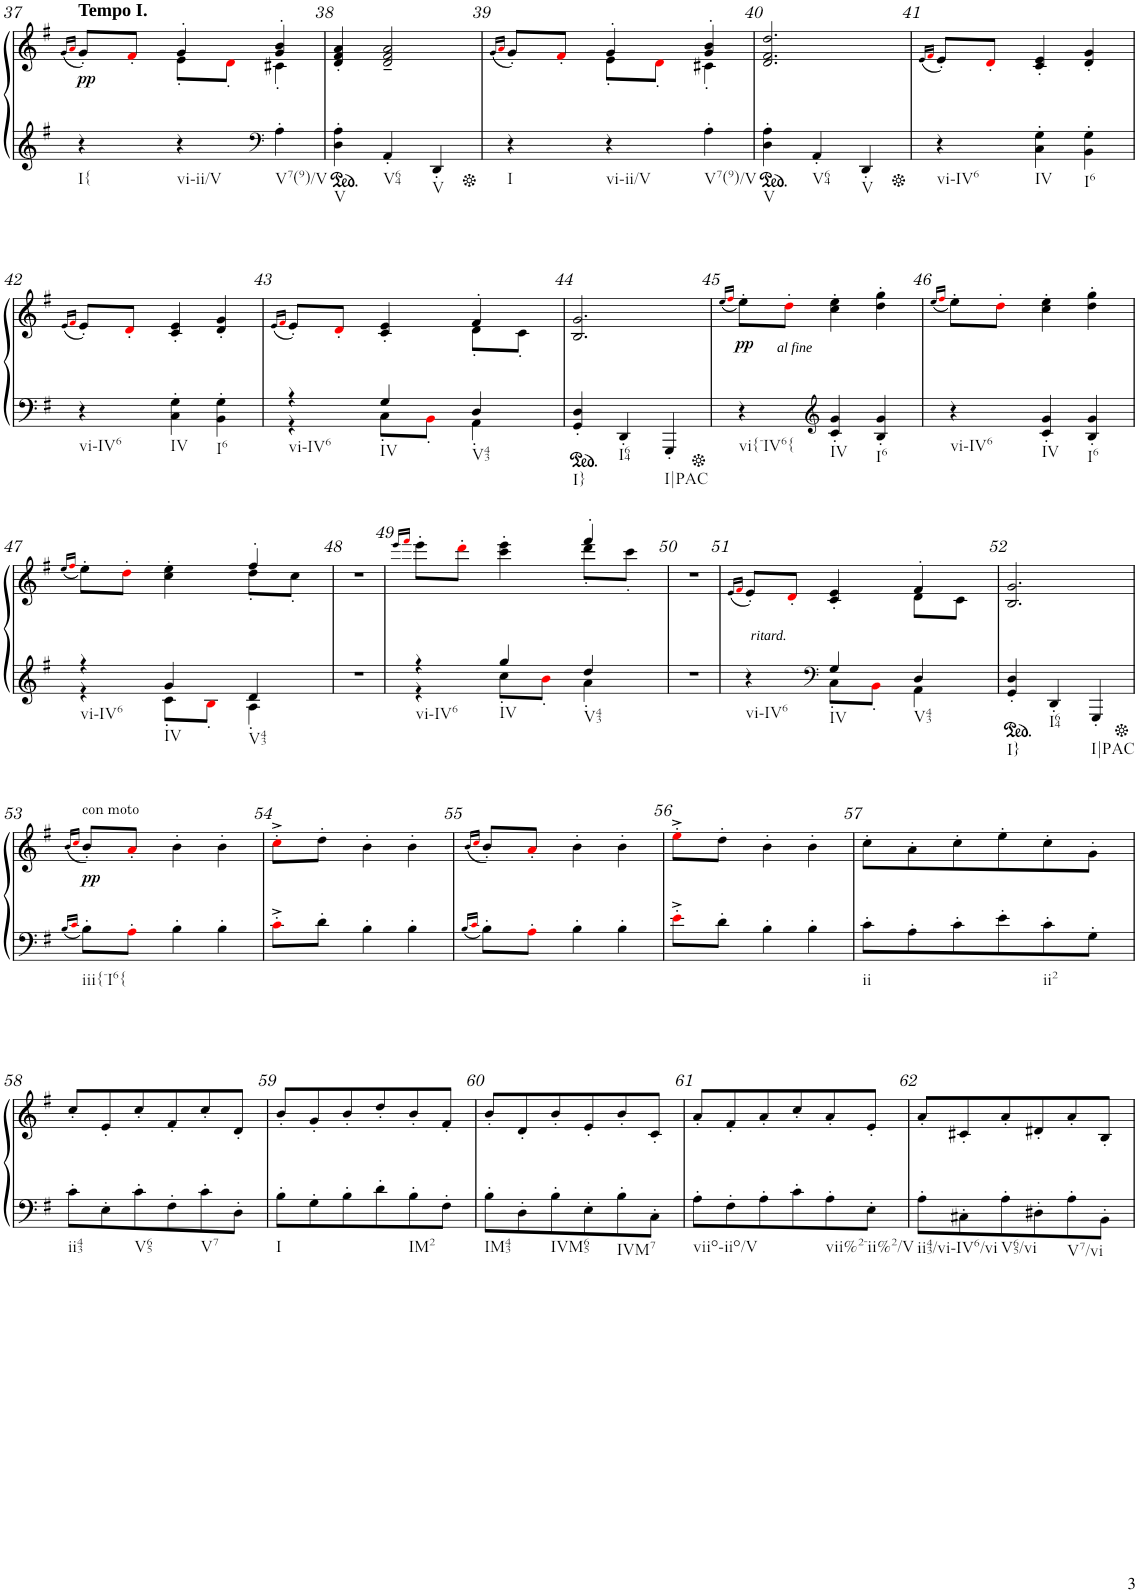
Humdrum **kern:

**kern	**kern	**dynam
*part1	*part1	*part1
*staff2	*staff1	*staff1/2
*I"Midi_1	*	*
!!LO:PB:g=z
*clefF4	*clefG2	*
*k[f#]	*k[f#]	*
*G:	*G:	*
*M3/4	*M3/4	*
=37	=37	=37
.	(<16qg/LL	.
.	16qai/JJ	.
*	*^	*
!	!LO:TX:a:B:t=Tempo I.	!	!
!LO:TX:b:t=I{	!	!	!
!	!	!	!LO:DY:b
4r	8g'/L)	4ryy	pp
.	8f#'i/J	.	.
!LO:TX:b:t=vi-ii/V	!	!	!
4r	4g'/	8e'\L	.
.	.	8d'i\J	.
*clefF4	*	*	*
!LO:TX:b:t=V7(9)/V	!	!	!
4A'\	4g/' 4b/'	4c#X'\	.
=38	=38	=38	=38
!LO:TX:b:t=V	!	!	!
*	*v	*v	*
4D\' 4A\'	4d/' 4f#/' 4a/'	.
!LO:TX:b:t=V64	!	!
4AA'/	2d/~ 2f#/~ 2a/~	.
!LO:TX:b:t=V	!	!
4DD'/	.	.
=39	=39	=39
.	(<16qg/LL	.
.	16qai/JJ	.
*	*^	*
!LO:TX:b:t=I	!	!	!
4r	8g'/L)	4ryy	.
.	8f#'i/J	.	.
!LO:TX:b:t=vi-ii/V	!	!	!
4r	4g'/	8e'\L	.
.	.	8d'i\J	.
!LO:TX:b:t=V7(9)/V	!	!	!
4A'\	4g/' 4b/'	4c#X'\	.
=40	=40	=40	=40
!LO:TX:b:t=V	!	!	!
*	*v	*v	*
4D\' 4A\'	2.d/ 2.f#/ 2.dd/	.
!LO:TX:b:t=V64	!	!
4AA'/	.	.
!LO:TX:b:t=V	!	!
4DD'/	.	.
=41	=41	=41
.	(<16qe/LL	.
.	16qf#i/JJ	.
!LO:TX:b:t=vi-IV6	!	!
4r	8e'/L)	.
.	8d'i/J	.
!LO:TX:b:t=IV	!	!
4C\' 4G\'	4c/' 4e/'	.
!LO:TX:b:t=I6	!	!
4BB\' 4G\'	4d/' 4g/'	.
!!LO:LB:g=z
=42	=42	=42
.	(<16qe/LL	.
.	16qf#i/JJ	.
!LO:TX:b:t=vi-IV6	!	!
4r	8e'/L)	.
.	8d'i/J	.
!LO:TX:b:t=IV	!	!
4C\' 4G\'	4c/' 4e/'	.
!LO:TX:b:t=I6	!	!
4BB\' 4G\'	4d/' 4g/'	.
=43	=43	=43
.	(<16qe/LL	.
.	16qf#i/JJ	.
*^	*^	*
!LO:TX:b:t=vi-IV6	!	!	!	!
4r	4r	8e'/L)	2ryy	.
.	.	8d'i/J	.	.
!LO:TX:b:t=IV	!	!	!	!
4G/	8C'\L	4c/' 4e/'	.	.
.	8BB'i\J	.	.	.
!LO:TX:b:t=V43	!	!	!	!
4D/	4AA'\	4f#'/	8d'\L	.
.	.	.	8c'\J	.
*v	*v	*	*	*
=44	=44	=44	=44
!LO:TX:b:t=I}	!	!	!
*	*v	*v	*
4GG/' 4D/'	2.B/ 2.g/	.
!LO:TX:b:t=I64	!	!
4DD'/	.	.
!LO:TX:b:t=I|PAC	!	!
4GGG'/	.	.
=45	=45	=45
.	(<16qee/LL	.
.	16qff#i/JJ	.
!LO:TX:b:t=vi{-IV6{	!	!
!	!	!LO:DY:b
4r	8ee'\L)	pp
!	!LO:TX:b:i:t=al fine	!
.	8dd'i\J	.
*clefG2	*	*
!LO:TX:b:t=IV	!	!
4c/' 4g/'	4cc\' 4ee\'	.
!LO:TX:b:t=I6	!	!
4B/' 4g/'	4dd\' 4gg\'	.
=46	=46	=46
.	(<16qee/LL	.
.	16qff#i/JJ	.
!LO:TX:b:t=vi-IV6	!	!
4r	8ee'\L)	.
.	8dd'i\J	.
!LO:TX:b:t=IV	!	!
4c/' 4g/'	4cc\' 4ee\'	.
!LO:TX:b:t=I6	!	!
4B/' 4g/'	4dd\' 4gg\'	.
!!LO:LB:g=z
=47	=47	=47
.	(<16qee/LL	.
.	16qff#i/JJ	.
*^	*^	*
!LO:TX:b:t=vi-IV6	!	!	!	!
4r	4r	8ee'\L)	2ryy	.
.	.	8dd'i\J	.	.
!LO:TX:b:t=IV	!	!	!	!
4g/	8c'\L	4cc\' 4ee\'	.	.
.	8B'i\J	.	.	.
!LO:TX:b:t=V43	!	!	!	!
4d/	4A'\	4ff#'/	8dd'\L	.
.	.	.	8cc'\J	.
*v	*v	*	*	*
*	*v	*v	*
=48	=48	=48
2.r	2.r	.
=49	=49	=49
.	16qeee/LL	.
.	16qfff#i/JJ	.
*^	*^	*
!LO:TX:b:t=vi-IV6	!	!	!	!
4r	4r	8eee'\L	2ryy	.
.	.	8ddd'i\J	.	.
!LO:TX:b:t=IV	!	!	!	!
4gg/	8cc'\L	4ccc\' 4eee\'	.	.
.	8b'i\J	.	.	.
!LO:TX:b:t=V43	!	!	!	!
4dd/	4a'\	4fff#'/	8ddd'\L	.
.	.	.	8ccc'\J	.
*v	*v	*	*	*
*	*v	*v	*
=50	=50	=50
2.r	2.r	.
=51	=51	=51
.	(<16qe/LL	.
.	16qf#i/JJ	.
*^	*^	*
!	!	!LO:TX:b:i:t=ritard.	!	!
!LO:TX:b:t=vi-IV6	!	!	!	!
4r	4ryy	8e'/L)	2ryy	.
.	.	8d'i/J	.	.
*clefF4	*	*	*	*
!LO:TX:b:t=IV	!	!	!	!
4G/	8C'\L	4c/' 4e/'	.	.
.	8BB'i\J	.	.	.
!LO:TX:b:t=V43	!	!	!	!
4D/	4AA\	4f#'/	8d\L	.
.	.	.	8c\J	.
*v	*v	*	*	*
=52	=52	=52	=52
!LO:TX:b:t=I}	!	!	!
*	*v	*v	*
4GG/' 4D/'	2.B/ 2.g/	.
!LO:TX:b:t=I64	!	!
4DD'/	.	.
!LO:TX:b:t=I|PAC	!	!
4GGG'/	.	.
!!LO:LB:g=z
=53	=53	=53
16qB/LL	(<16qb/LL	.
16qci/JJ	16qcci/JJ	.
!	!LO:TX:a:t=con moto	!
!LO:TX:b:t=iii{-I6{	!	!
!	!	!LO:DY:b
8B'\L	8b'/L)	pp
8A'i\J	8a'i/J	.
4B'\	4b'\	.
4B'\	4b'\	.
=54	=54	=54
8c'^i\L	8cc'^i\L	.
8d'\J	8dd'\J	.
4B'\	4b'\	.
4B'\	4b'\	.
=55	=55	=55
16qB/LL	(<16qb/LL	.
16qci/JJ	16qcci/JJ	.
8B'\L	8b'/L)	.
8A'i\J	8a'i/J	.
4B'\	4b'\	.
4B'\	4b'\	.
=56	=56	=56
8e'^i\L	8ee'^i\L	.
8d'\J	8dd'\J	.
4B'\	4b'\	.
4B'\	4b'\	.
=57	=57	=57
!LO:TX:b:t=ii	!	!
8c'\L	8cc'\L	.
8A'\	8a'\	.
8c'\	8cc'\	.
8e'\	8ee'\	.
!LO:TX:b:t=ii2	!	!
8c'\	8cc'\	.
8G'\J	8g'\J	.
!!LO:LB:g=z
=58	=58	=58
!LO:TX:b:t=ii43	!	!
8c'\L	8cc'/L	.
8E'\	8e'/	.
!LO:TX:b:t=V65	!	!
8c'\	8cc'/	.
8F#'\	8f#'/	.
!LO:TX:b:t=V7	!	!
8c'\	8cc'/	.
8D'\J	8d'/J	.
=59	=59	=59
!LO:TX:b:t=I	!	!
8B'\L	8b'/L	.
8G'\	8g'/	.
8B'\	8b'/	.
8d'\	8dd'/	.
!LO:TX:b:t=IM2	!	!
8B'\	8b'/	.
8F#'\J	8f#'/J	.
=60	=60	=60
!LO:TX:b:t=IM43	!	!
8B'\L	8b'/L	.
8D'\	8d'/	.
!LO:TX:b:t=IVM65	!	!
8B'\	8b'/	.
8E'\	8e'/	.
!LO:TX:b:t=IVM7	!	!
8B'\	8b'/	.
8C'\J	8c'/J	.
=61	=61	=61
!LO:TX:b:t=viio-iio/V	!	!
8A'\L	8a'/L	.
8F#'\	8f#'/	.
8A'\	8a'/	.
8c'\	8cc'/	.
!LO:TX:b:t=vii%2-ii%2/V	!	!
8A'\	8a'/	.
8E'\J	8e'/J	.
=62	=62	=62
!LO:TX:b:t=ii43/vi-IV6/vi	!	!
8A'\L	8a'/L	.
8C#X'\	8c#X'/	.
!LO:TX:b:t=V65/vi	!	!
8A'\	8a'/	.
8D#X'\	8d#X'/	.
!LO:TX:b:t=V7/vi	!	!
8A'\	8a'/	.
8BB'\J	8B'/J	.
=	=	=
*-	*-	*-
